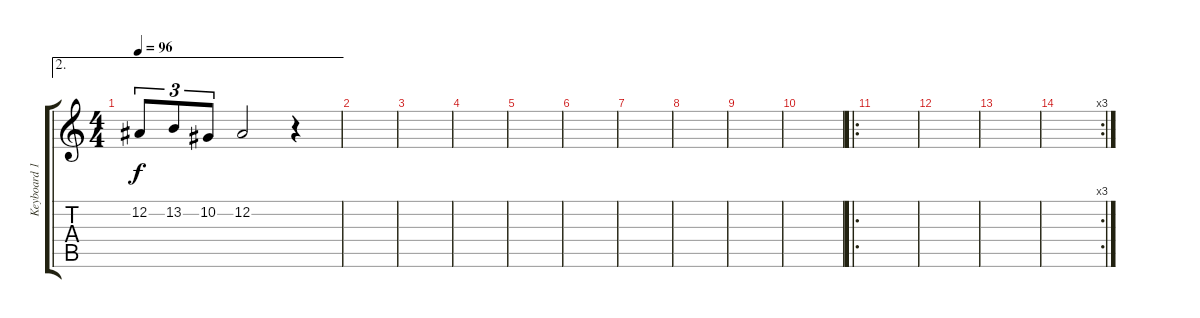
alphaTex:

\track ("Keyboard 1" "Keyboard 1") {instrument violin}
\staff {score tabs}
\tuning (Eb4 Bb3 Gb3 Db3 Ab2 Eb2) {hide}
\ae 2
\ts (4 4)
\tempo 96
\clef g2
\ks c
12.2.8{tu (3 2) dy f} 13.2.8{tu (3 2)} 10.2.8{tu (3 2)} 12.2.2 r.4 |
|
|
|
|
|
|
|
|
|
\ro
|
|
|
\rc 3
